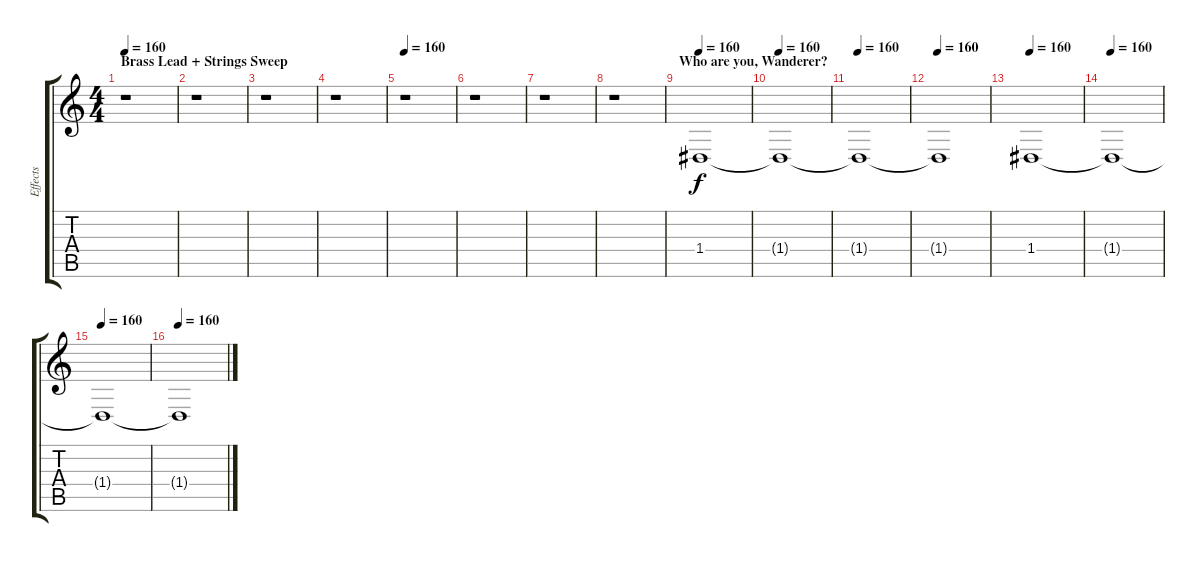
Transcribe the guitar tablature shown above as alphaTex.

\track ("Effects" "Effects") {instrument pad2warm}
\staff {score tabs}
\tuning (E4 B3 G3 D3 A2 E2) {hide}
\ts (4 4)
\section ("" "Brass Lead + Strings Sweep")
\tempo 160
\clef g2
\ks c
r.1{dy f} |
r.1 |
r.1 |
r.1 |
\tempo 160
r.1 |
r.1 |
r.1 |
r.1 |
\section ("" "Who are you, Wanderer?")
\tempo 160
1.4.1 |
\tempo 160
1.4{t}.1 |
\tempo 160
1.4{t}.1 |
\tempo 160
1.4{t}.1 |
\tempo 160
1.4.1 |
\tempo 160
1.4{t}.1 |
\tempo 160
1.4{t}.1 |
\tempo 160
1.4{t}.1
